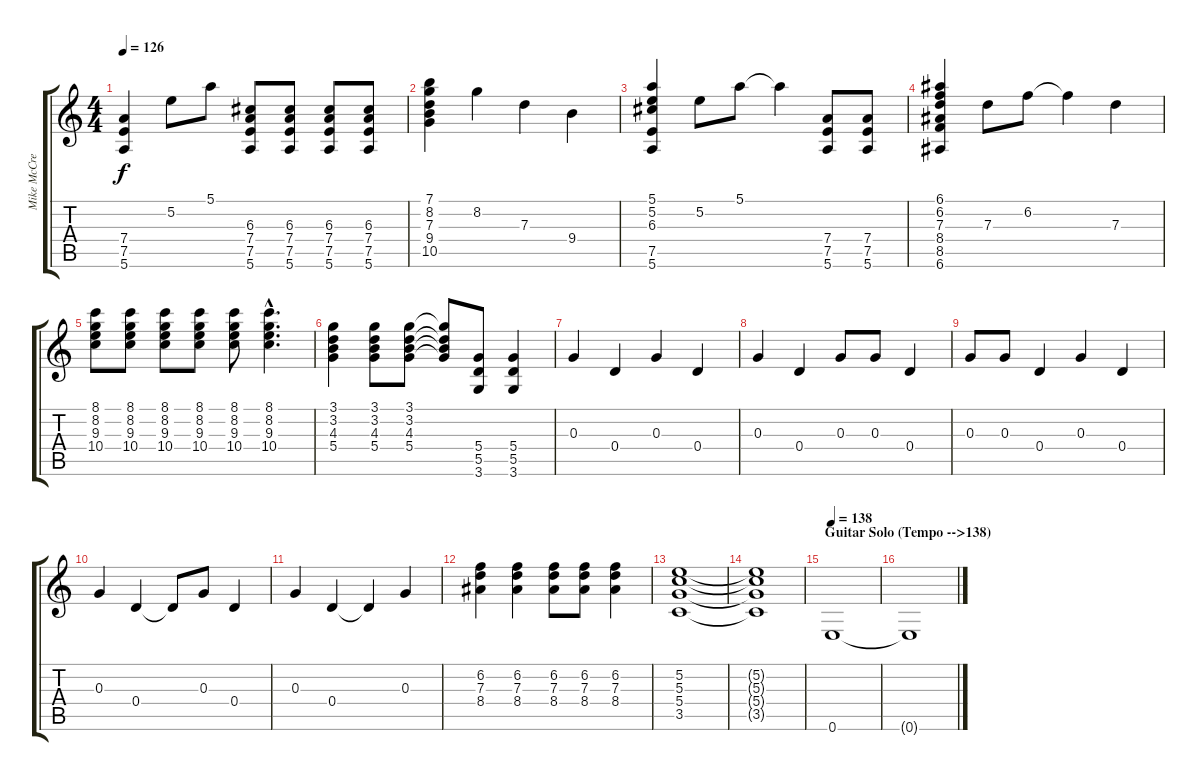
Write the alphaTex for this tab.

\track ("Mike McCready - Guitar 1" "Mike McCre") {instrument distortionguitar}
\staff {score tabs}
\tuning (E4 B3 G3 D3 A2 E2) {hide}
\ts (4 4)
\tempo 126
\clef g2
\ks c
(7.4 7.5 5.6).4{dy f} 5.2.8 5.1.8 (6.3 7.4 7.5 5.6).8 (6.3 7.4 7.5 5.6).8 (6.3 7.4 7.5 5.6).8 (6.3 7.4 7.5 5.6).8 |
(7.1 8.2 7.3 9.4 10.5).4 8.2.4 7.3.4 9.4.4 |
(5.1 5.2 6.3 7.5 5.6).4 5.2.8 5.1.8 5.1{t}.4 (7.4 7.5 5.6).8 (7.4 7.5 5.6).8 |
(6.1 6.2 7.3 8.4 8.5 6.6).4 7.3.8 6.2.8 6.2{t}.4 7.3.4 |
(8.1 8.2 9.3 10.4).8 (8.1 8.2 9.3 10.4).8 (8.1 8.2 9.3 10.4).8 (8.1 8.2 9.3 10.4).8 (8.1 8.2 9.3 10.4).8 (8.1{hac} 8.2{hac} 9.3{hac} 10.4{hac}).4{d} |
(3.1 3.2 4.3 5.4).4 (3.1 3.2 4.3 5.4).8 (3.1 3.2 4.3 5.4).8 (3.1{t} 3.2{t} 4.3{t} 5.4{t}).8 (5.4 5.5 3.6).8 (5.4 5.5 3.6).4 |
0.3.4 0.4.4 0.3.4 0.4.4 |
0.3.4 0.4.4 0.3.8 0.3.8 0.4.4 |
0.3.8 0.3.8 0.4.4 0.3.4 0.4.4 |
0.3.4 0.4.4 0.4{t}.8 0.3.8 0.4.4 |
0.3.4 0.4.4 0.4{t}.4 0.3.4 |
(6.2 7.3 8.4).4 (6.2 7.3 8.4).4 (6.2 7.3 8.4).8 (6.2 7.3 8.4).8 (6.2 7.3 8.4).4 |
(5.2 5.3 5.4 3.5).1 |
(5.2{t} 5.3{t} 5.4{t} 3.5{t}).1 |
\section ("" "Guitar Solo (Tempo -->138)")
\tempo 138
0.6.1 |
0.6{t}.1
